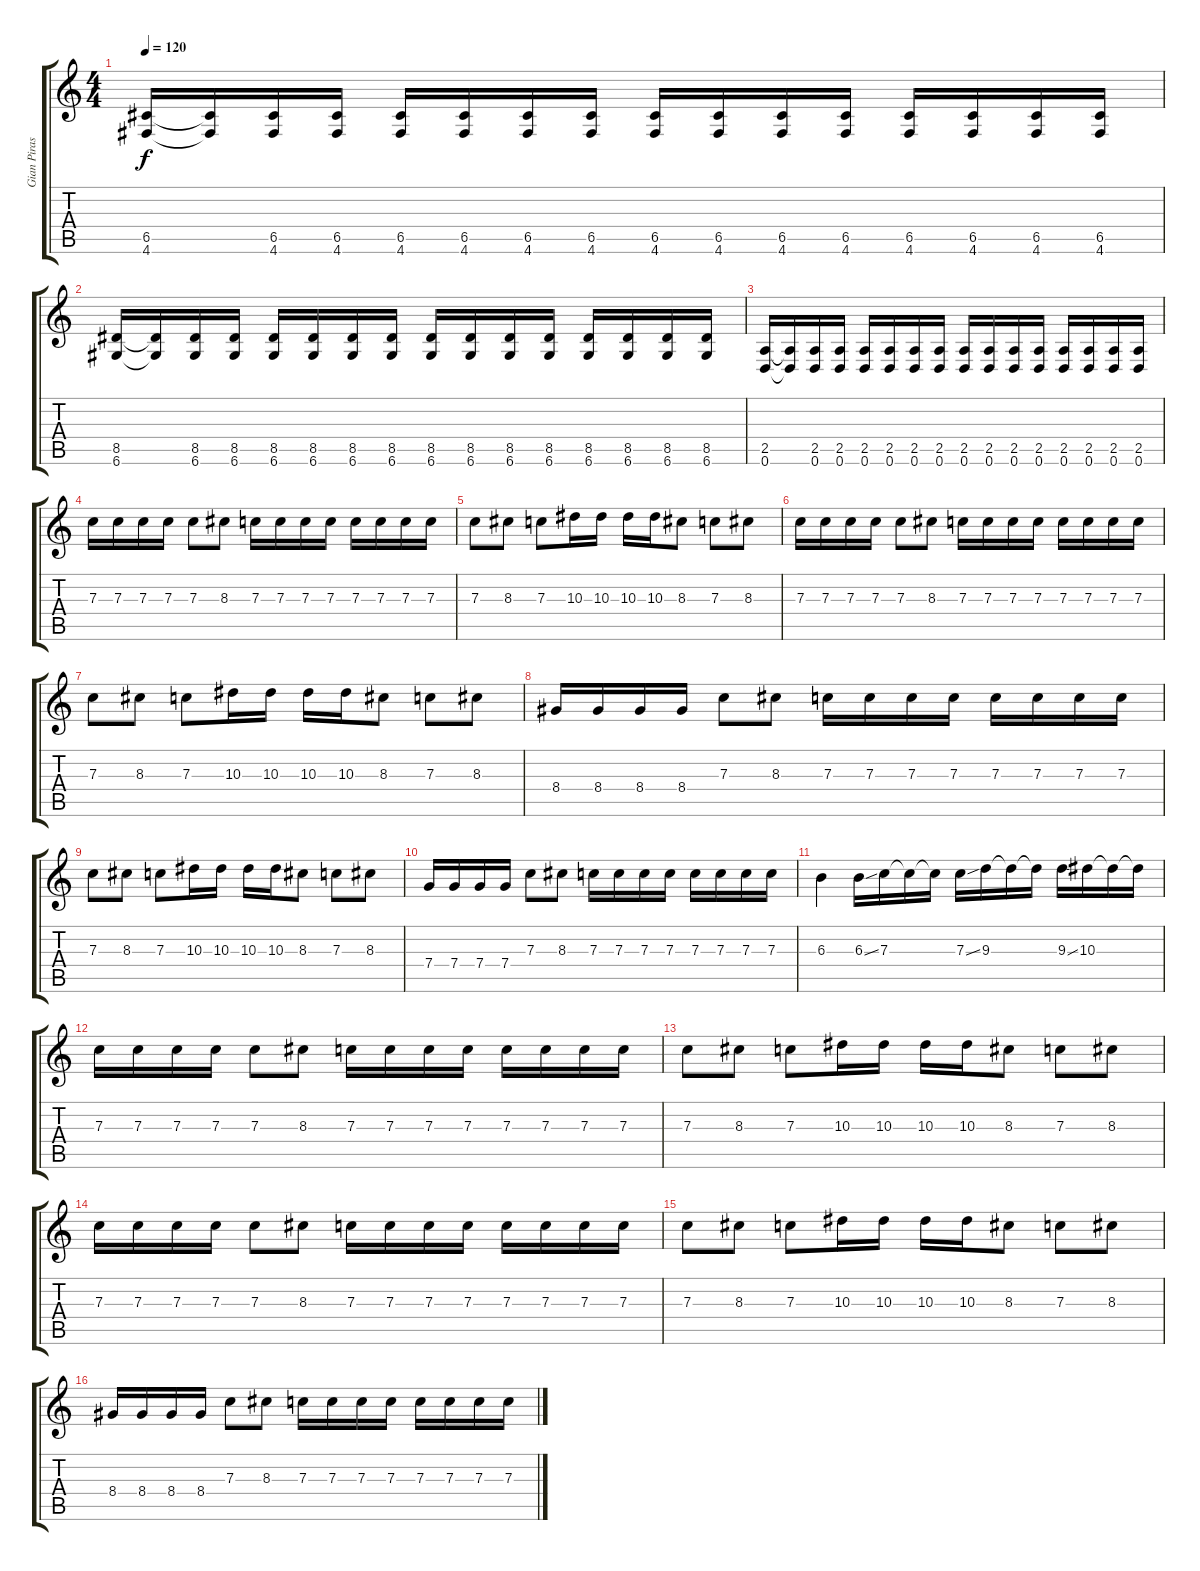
\track ("Gian Piras" "Gian Piras") {instrument distortionguitar}
\staff {score tabs}
\tuning (D4 A3 F3 C3 G2 D2) {hide}
\ts (4 4)
\tempo 120
\clef g2
\ks c
(6.5 4.6).16{dy f} (6.5{t} 4.6{t}).16 (6.5 4.6).16 (6.5 4.6).16 (6.5 4.6).16 (6.5 4.6).16 (6.5 4.6).16 (6.5 4.6).16 (6.5 4.6).16 (6.5 4.6).16 (6.5 4.6).16 (6.5 4.6).16 (6.5 4.6).16 (6.5 4.6).16 (6.5 4.6).16 (6.5 4.6).16 |
(8.5 6.6).16 (8.5{t} 6.6{t}).16 (8.5 6.6).16 (8.5 6.6).16 (8.5 6.6).16 (8.5 6.6).16 (8.5 6.6).16 (8.5 6.6).16 (8.5 6.6).16 (8.5 6.6).16 (8.5 6.6).16 (8.5 6.6).16 (8.5 6.6).16 (8.5 6.6).16 (8.5 6.6).16 (8.5 6.6).16 |
(2.5 0.6).16 (2.5{t} 0.6{t}).16 (2.5 0.6).16 (2.5 0.6).16 (2.5 0.6).16 (2.5 0.6).16 (2.5 0.6).16 (2.5 0.6).16 (2.5 0.6).16 (2.5 0.6).16 (2.5 0.6).16 (2.5 0.6).16 (2.5 0.6).16 (2.5 0.6).16 (2.5 0.6).16 (2.5 0.6).16 |
7.3.16 7.3.16 7.3.16 7.3.16 7.3.8 8.3.8 7.3.16 7.3.16 7.3.16 7.3.16 7.3.16 7.3.16 7.3.16 7.3.16 |
7.3.8 8.3.8 7.3.8 10.3.16 10.3.16 10.3.16 10.3.16 8.3.8 7.3.8 8.3.8 |
7.3.16 7.3.16 7.3.16 7.3.16 7.3.8 8.3.8 7.3.16 7.3.16 7.3.16 7.3.16 7.3.16 7.3.16 7.3.16 7.3.16 |
7.3.8 8.3.8 7.3.8 10.3.16 10.3.16 10.3.16 10.3.16 8.3.8 7.3.8 8.3.8 |
8.4.16 8.4.16 8.4.16 8.4.16 7.3.8 8.3.8 7.3.16 7.3.16 7.3.16 7.3.16 7.3.16 7.3.16 7.3.16 7.3.16 |
7.3.8 8.3.8 7.3.8 10.3.16 10.3.16 10.3.16 10.3.16 8.3.8 7.3.8 8.3.8 |
7.4.16 7.4.16 7.4.16 7.4.16 7.3.8 8.3.8 7.3.16 7.3.16 7.3.16 7.3.16 7.3.16 7.3.16 7.3.16 7.3.16 |
6.3.4 6.3{ss}.16 7.3.16 7.3{t}.16 7.3{t}.16 7.3{ss}.16 9.3.16 9.3{t}.16 9.3{t}.16 9.3{ss}.16 10.3.16 10.3{t}.16 10.3{t}.16 |
7.3.16 7.3.16 7.3.16 7.3.16 7.3.8 8.3.8 7.3.16 7.3.16 7.3.16 7.3.16 7.3.16 7.3.16 7.3.16 7.3.16 |
7.3.8 8.3.8 7.3.8 10.3.16 10.3.16 10.3.16 10.3.16 8.3.8 7.3.8 8.3.8 |
7.3.16 7.3.16 7.3.16 7.3.16 7.3.8 8.3.8 7.3.16 7.3.16 7.3.16 7.3.16 7.3.16 7.3.16 7.3.16 7.3.16 |
7.3.8 8.3.8 7.3.8 10.3.16 10.3.16 10.3.16 10.3.16 8.3.8 7.3.8 8.3.8 |
8.4.16 8.4.16 8.4.16 8.4.16 7.3.8 8.3.8 7.3.16 7.3.16 7.3.16 7.3.16 7.3.16 7.3.16 7.3.16 7.3.16
